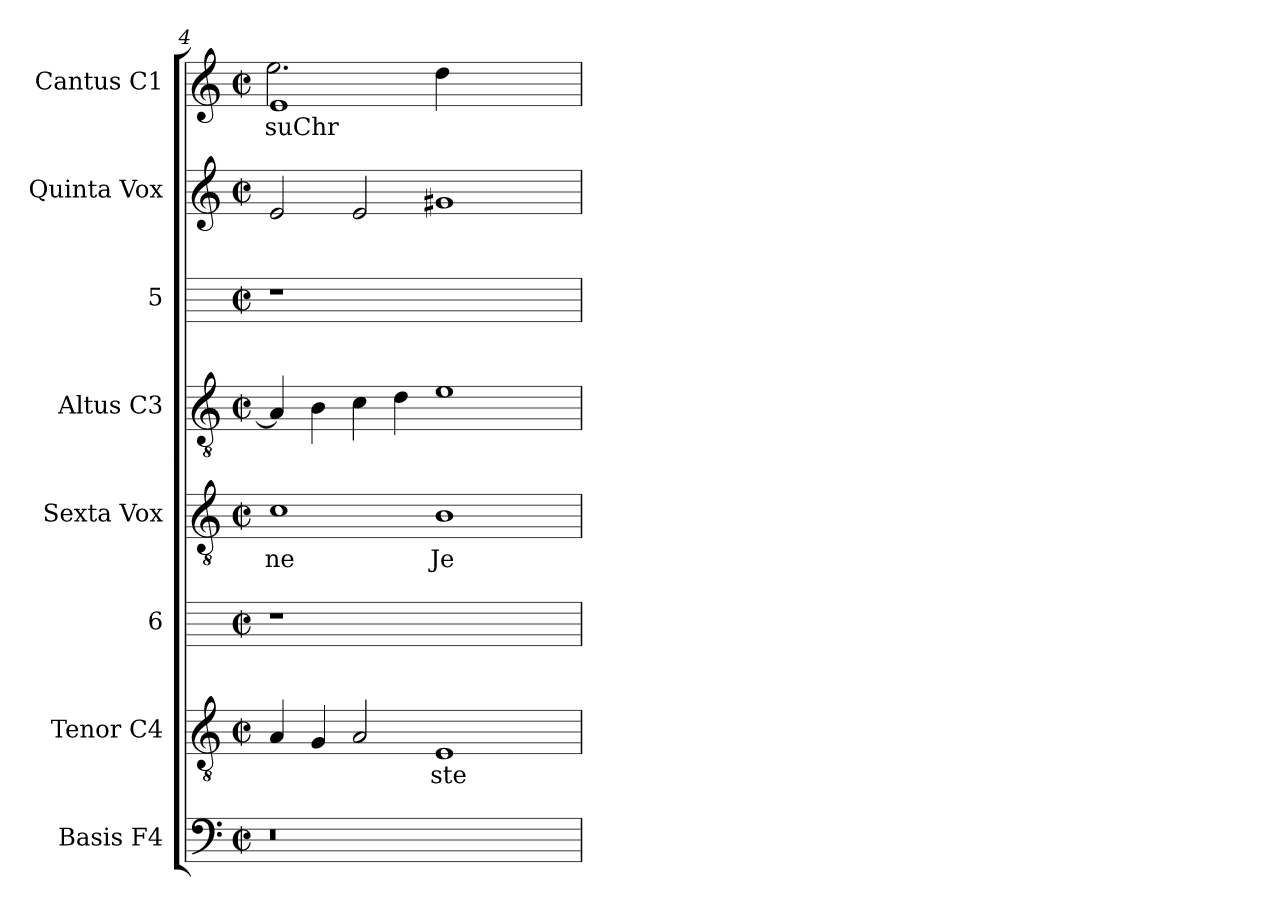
**kern	**kern	**text	**kern	**kern	**text	**kern	**text	**kern	**kern	**kern	**text
*part8	*part7	*part7	*part6	*part5	*part5	*part4	*part4	*part3	*part2	*part1	*part1
*staff8	*staff7	*staff7	*staff6	*staff5	*staff5	*staff4	*staff4	*staff3	*staff2	*staff1	*staff1
*I"Basis  F4	*I"Tenor  C4	*	*I"6	*I"Sexta  Vox	*	*I"Altus  C3	*	*I"5	*I"Quinta  Vox	*I"Cantus  C1	*
*I'B	*I'T	*	*	*	*	*I'A	*	*	*	*I'C	*
*clefF4	*clefGv2	*	*	*clefGv2	*	*clefGv2	*	*	*clefG2	*clefG2	*
*k[]	*k[]	*	*k[]	*k[]	*	*k[]	*	*k[]	*k[]	*k[]	*
*C:	*C:	*	*C:	*C:	*	*C:	*	*C:	*C:	*C:	*
*M2/2	*M2/2	*	*M2/2	*M2/2	*	*M2/2	*	*M2/2	*M2/2	*M2/2	*
*met(c|)	*met(c|)	*	*met(c|)	*met(c|)	*	*met(c|)	*	*met(c|)	*met(c|)	*met(c|)	*
=4	=4	=4	=4	=4	=4	=4	=4	=4	=4	=4	=4
!	!	!LO:LY:b:cj	!	!	!LO:LY:b:rj	!	!LO:LY:b:cj	!	!	!	!LO:LY:b:cj
*	*	*	*	*	*	*	*	*	*	*^	*
0r	4A/	--	1r	1c	-ne	4A/]	--	1r	2e/	1e	2.ee\	-suChr
!	!	!LO:LY:b:cj	!	!	!	!	!LO:LY:b:cj	!	!	!	!	!
.	4G/	--	.	.	.	4B\	--	.	.	.	.	.
!	!	!LO:LY:b:cj	!	!	!	!	!LO:LY:b:cj	!	!	!	!	!
.	2A/	--	.	.	.	4c\	--	.	2e/	.	.	.
!	!	!	!	!	!	!	!LO:LY:b:cj	!	!	!	!	!
.	.	.	.	.	.	4d\	--	.	.	.	2.ryy	.
!	!	!LO:LY:b:cj	!	!	!LO:LY:b:rj	!	!LO:LY:b:cj	!	!	!	!	!LO:LY:b:cj
.	1E	-ste	1ryy	1B	Je-	1e	--	1ryy	1g#X	4dd\	.	.
.	.	.	.	.	.	.	.	.	.	2.ryy	.	.
.	.	.	.	.	.	.	.	.	.	.	2ryy	.
*	*	*	*	*	*	*	*	*	*	*v	*v	*
=	=	=	=	=	=	=	=	=	=	=	=
*-	*-	*-	*-	*-	*-	*-	*-	*-	*-	*-	*-
